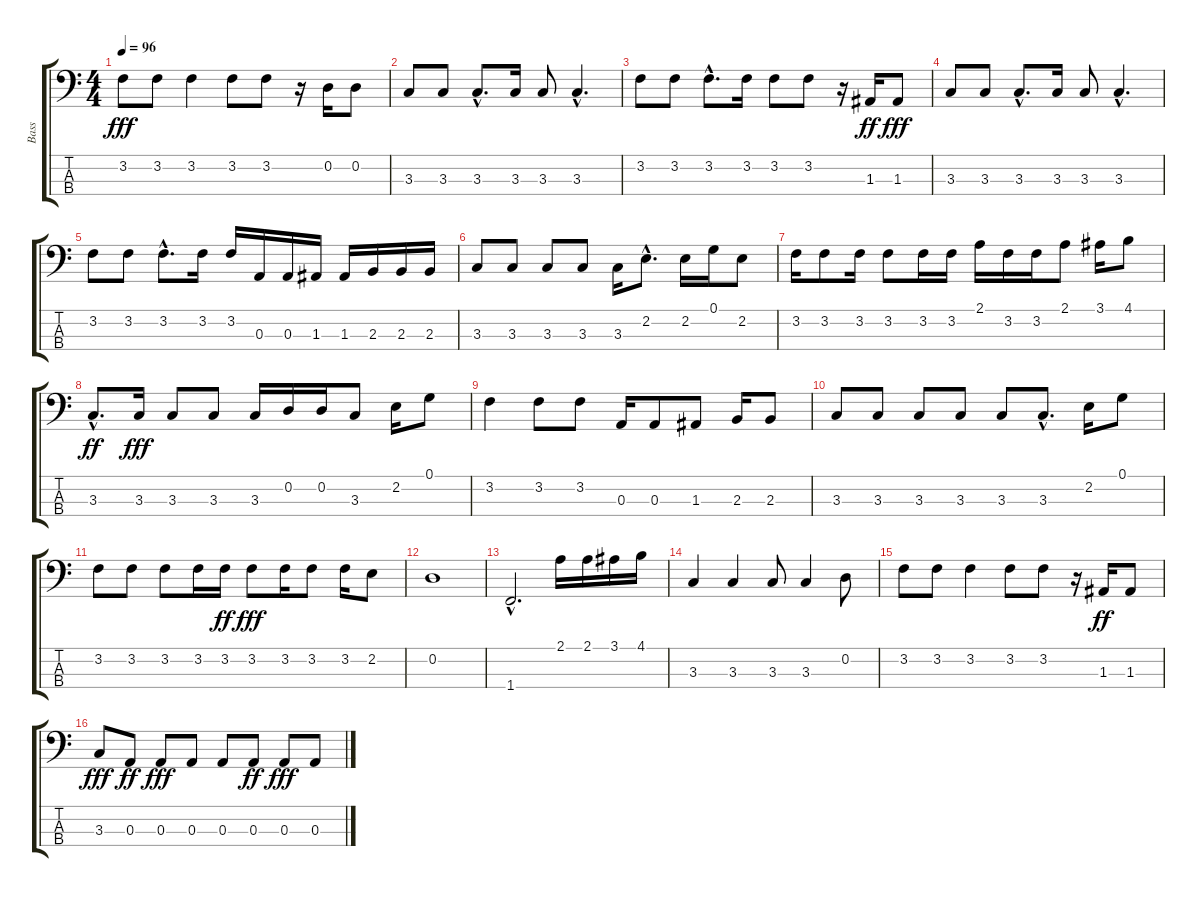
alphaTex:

\track ("Bass" "Bass") {instrument fretlessbass}
\staff {score tabs}
\tuning (G2 D2 A1 E1) {hide}
\ts (4 4)
\tempo 96
\clef f4
\ks c
3.2.8{dy fff} 3.2.8 3.2.4 3.2.8 3.2.8 r.16 0.2.16 0.2.8 |
3.3.8 3.3.8 3.3{hac}.8{d} 3.3.16 3.3.8 3.3{hac}.4{d} |
3.2.8 3.2.8 3.2{hac}.8{d} 3.2.16 3.2.8 3.2.8 r.16 1.3.16{dy ff} 1.3.8{dy fff} |
3.3.8 3.3.8 3.3{hac}.8{d} 3.3.16 3.3.8 3.3{hac}.4{d} |
3.2.8 3.2.8 3.2{hac}.8{d} 3.2.16 3.2.16 0.3.16 0.3.16 1.3.16 1.3.16 2.3.16 2.3.16 2.3.16 |
3.3.8 3.3.8 3.3.8 3.3.8 3.3.16 2.2{hac}.8{d} 2.2.16 0.1.16 2.2.8 |
3.2.16 3.2.8 3.2.16 3.2.8 3.2.16 3.2.16 2.1.16 3.2.16 3.2.16 2.1.8 3.1.16 4.1.8 |
3.3{hac}.8{d dy ff} 3.3.16{dy fff} 3.3.8 3.3.8 3.3.16 0.2.16 0.2.16 3.3.8 2.2.16 0.1.8 |
3.2.4 3.2.8 3.2.8 0.3.16 0.3.8 1.3.8 2.3.16 2.3.8 |
3.3.8 3.3.8 3.3.8 3.3.8 3.3.8 3.3{hac}.8{d} 2.2.16 0.1.8 |
3.2.8 3.2.8 3.2.8 3.2.16 3.2.16{dy ff} 3.2.8{dy fff} 3.2.16 3.2.8 3.2.16 2.2.8 |
0.2.1 |
1.4{hac}.2{d} 2.1.16 2.1.16 3.1.16 4.1.16 |
3.3.4 3.3.4 3.3.8 3.3.4 0.2.8 |
3.2.8 3.2.8 3.2.4 3.2.8 3.2.8 r.16 1.3.16{dy ff} 1.3.8 |
3.3.8{dy fff} 0.3.8{dy ff} 0.3.8{dy fff} 0.3.8 0.3.8 0.3.8{dy ff} 0.3.8{dy fff} 0.3.8
